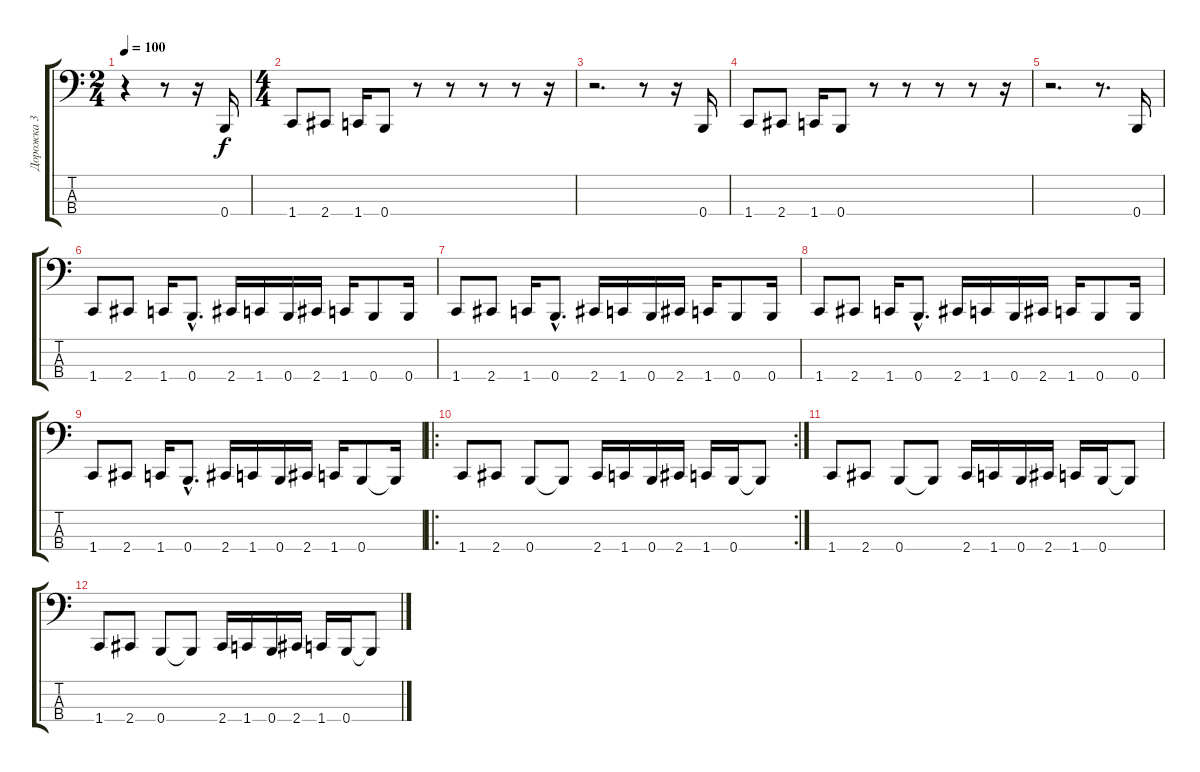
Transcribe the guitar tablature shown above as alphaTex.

\track ("Дорожка 3" "Дорожка 3") {instrument electricbasspick}
\staff {score tabs}
\tuning (E2 B1 Gb1 B0) {hide}
\ts (2 4)
\tempo 100
\clef f4
\ks c
r.4{dy f instrument electricbasspick} r.8 r.16 0.4.16 |
\ts (4 4)
1.4.8 2.4.8 1.4.16 0.4.8 r.8 r.8 r.8 r.8 r.16 |
r.2{d} r.8 r.16 0.4.16 |
1.4.8 2.4.8 1.4.16 0.4.8 r.8 r.8 r.8 r.8 r.16 |
r.2{d} r.8{d} 0.4.16 |
1.4.8 2.4.8 1.4.16 0.4{hac}.8{d} 2.4.16 1.4.16 0.4.16 2.4.16 1.4.16 0.4.8 0.4.16 |
1.4.8 2.4.8 1.4.16 0.4{hac}.8{d} 2.4.16 1.4.16 0.4.16 2.4.16 1.4.16 0.4.8 0.4.16 |
1.4.8 2.4.8 1.4.16 0.4{hac}.8{d} 2.4.16 1.4.16 0.4.16 2.4.16 1.4.16 0.4.8 0.4.16 |
1.4.8 2.4.8 1.4.16 0.4{hac}.8{d} 2.4.16 1.4.16 0.4.16 2.4.16 1.4.16 0.4.8 0.4{t}.16 |
\ro
\rc 2
1.4.8 2.4.8 0.4.8 0.4{t}.8 2.4.16 1.4.16 0.4.16 2.4.16 1.4.16 0.4.16 0.4{t}.8 |
1.4.8 2.4.8 0.4.8 0.4{t}.8 2.4.16 1.4.16 0.4.16 2.4.16 1.4.16 0.4.16 0.4{t}.8 |
1.4.8 2.4.8 0.4.8 0.4{t}.8 2.4.16 1.4.16 0.4.16 2.4.16 1.4.16 0.4.16 0.4{t}.8
